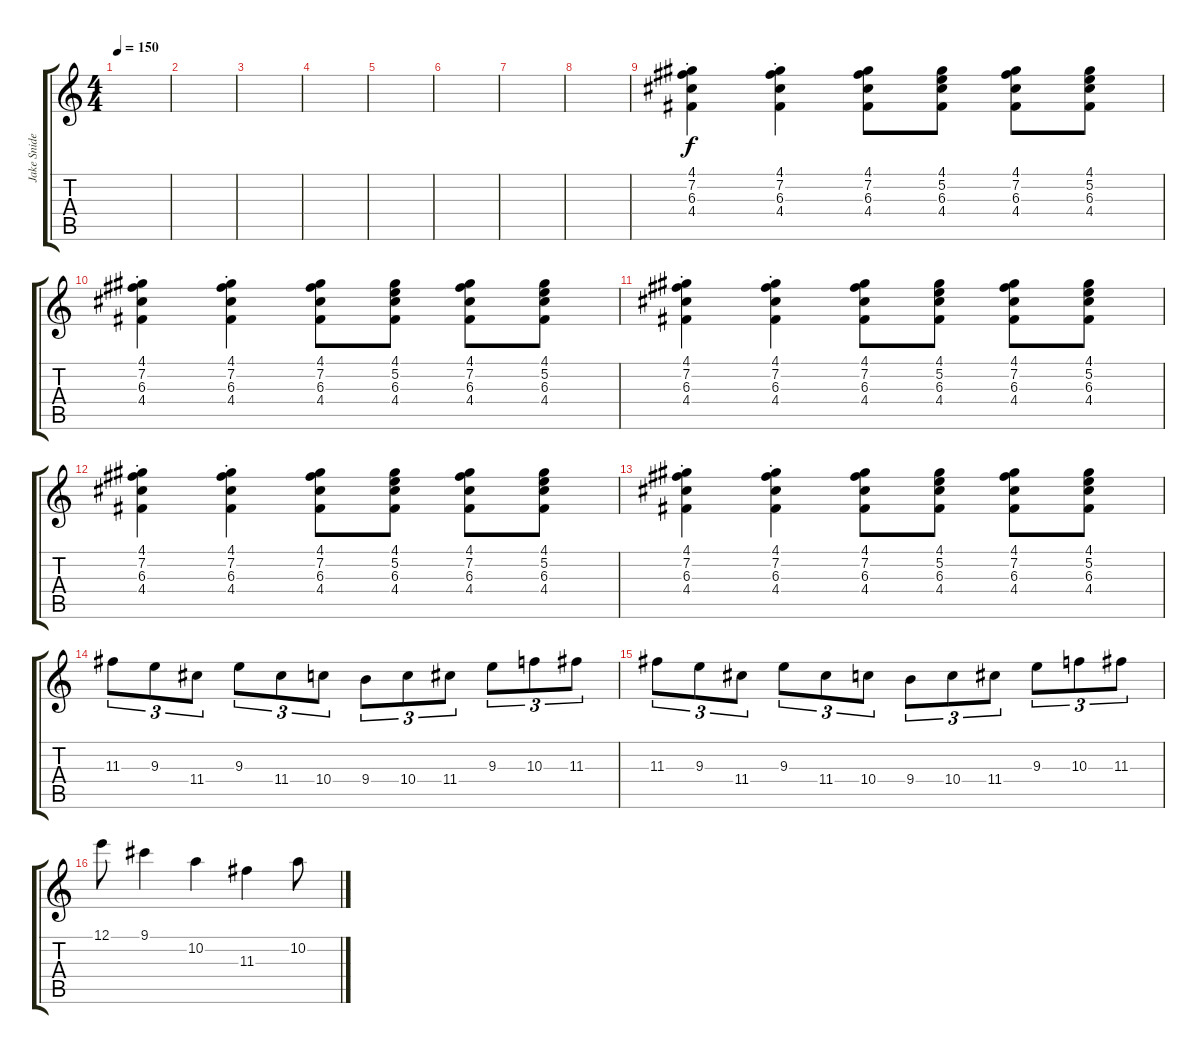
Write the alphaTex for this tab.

\track ("Jake Snider" "Jake Snide") {instrument electricguitarjazz}
\staff {score tabs}
\tuning (E4 B3 G3 D3 A2 D2) {hide}
\ts (4 4)
\tempo 150
\clef g2
\ks c
|
|
|
|
|
|
|
|
(4.1{st} 7.2{st} 6.3{st} 4.4{st}).4 (4.1{st} 7.2{st} 6.3{st} 4.4{st}).4 (4.1 7.2 6.3 4.4).8 (4.1 5.2 6.3 4.4).8 (4.1 7.2 6.3 4.4).8 (4.1 5.2 6.3 4.4).8 |
(4.1{st} 7.2{st} 6.3{st} 4.4{st}).4 (4.1{st} 7.2{st} 6.3{st} 4.4{st}).4 (4.1 7.2 6.3 4.4).8 (4.1 5.2 6.3 4.4).8 (4.1 7.2 6.3 4.4).8 (4.1 5.2 6.3 4.4).8 |
(4.1{st} 7.2{st} 6.3{st} 4.4{st}).4 (4.1{st} 7.2{st} 6.3{st} 4.4{st}).4 (4.1 7.2 6.3 4.4).8 (4.1 5.2 6.3 4.4).8 (4.1 7.2 6.3 4.4).8 (4.1 5.2 6.3 4.4).8 |
(4.1{st} 7.2{st} 6.3{st} 4.4{st}).4 (4.1{st} 7.2{st} 6.3{st} 4.4{st}).4 (4.1 7.2 6.3 4.4).8 (4.1 5.2 6.3 4.4).8 (4.1 7.2 6.3 4.4).8 (4.1 5.2 6.3 4.4).8 |
(4.1{st} 7.2{st} 6.3{st} 4.4{st}).4 (4.1{st} 7.2{st} 6.3{st} 4.4{st}).4 (4.1 7.2 6.3 4.4).8 (4.1 5.2 6.3 4.4).8 (4.1 7.2 6.3 4.4).8 (4.1 5.2 6.3 4.4).8 |
11.3.8{tu (3 2)} 9.3.8{tu (3 2)} 11.4.8{tu (3 2)} 9.3.8{tu (3 2)} 11.4.8{tu (3 2)} 10.4.8{tu (3 2)} 9.4.8{tu (3 2)} 10.4.8{tu (3 2)} 11.4.8{tu (3 2)} 9.3.8{tu (3 2)} 10.3.8{tu (3 2)} 11.3.8{tu (3 2)} |
11.3.8{tu (3 2)} 9.3.8{tu (3 2)} 11.4.8{tu (3 2)} 9.3.8{tu (3 2)} 11.4.8{tu (3 2)} 10.4.8{tu (3 2)} 9.4.8{tu (3 2)} 10.4.8{tu (3 2)} 11.4.8{tu (3 2)} 9.3.8{tu (3 2)} 10.3.8{tu (3 2)} 11.3.8{tu (3 2)} |
12.1.8 9.1.4 10.2.4 11.3.4 10.2.8
